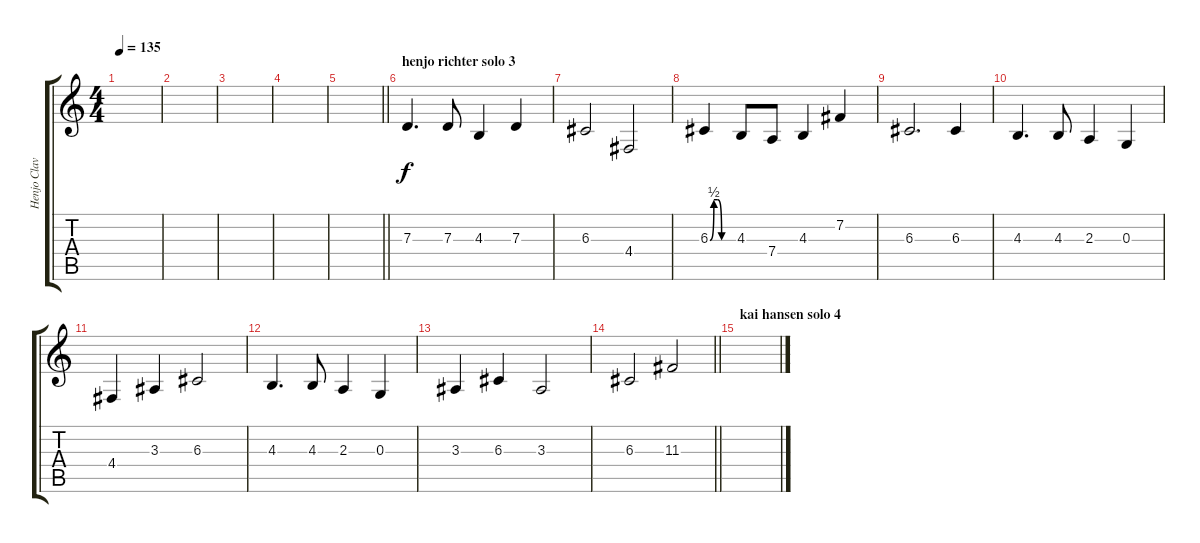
\track ("Henjo Claviers" "Henjo Clav") {instrument clavinet}
\staff {score tabs}
\tuning (E4 B3 G3 D3 A2 E2) {hide}
\ts (4 4)
\tempo 135
\clef g2
\ks c
|
|
|
|
\barLineRight lightlight
|
\section ("" "henjo richter solo 3")
7.3.4{d instrument choiraahs} 7.3.8 4.3.4 7.3.4 |
6.3.2 4.4.2 |
6.3{be (custom 0 0 10 2 20 2 30 0 60 0)}.4 4.3.8 7.4.8 4.3.4 7.2.4 |
6.3.2{d} 6.3.4 |
4.3.4{d} 4.3.8 2.3.4 0.3.4 |
4.4.4 3.3.4 6.3.2 |
4.3.4{d} 4.3.8 2.3.4 0.3.4 |
3.3.4 6.3.4 3.3.2 |
\barLineRight lightlight
6.3.2 11.3.2 |
\section ("" "kai hansen solo 4")
